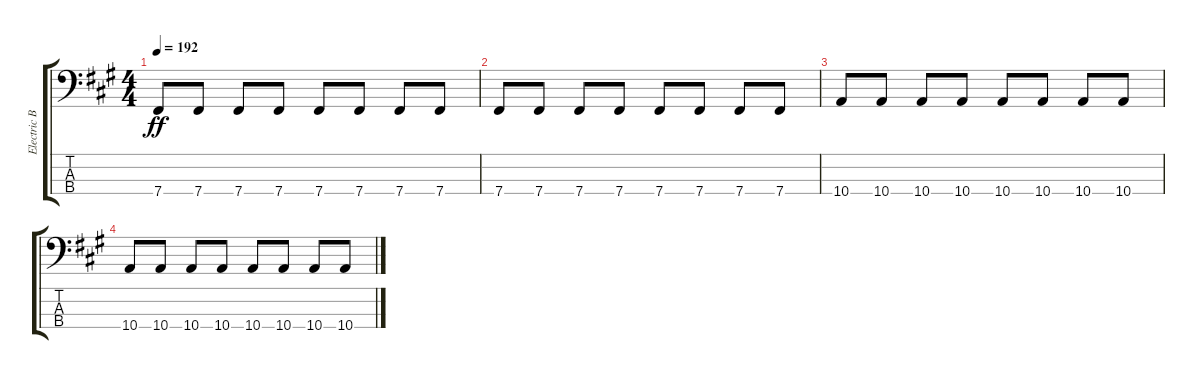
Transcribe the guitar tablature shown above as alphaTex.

\track ("Electric Bass" "Electric B") {instrument electricbassfinger}
\staff {score tabs}
\tuning (E2 B1 Gb1 B0) {hide}
\ts (4 4)
\tempo 192
\clef f4
\ks a
7.4.8{dy ff} 7.4.8 7.4.8 7.4.8 7.4.8 7.4.8 7.4.8 7.4.8 |
7.4.8 7.4.8 7.4.8 7.4.8 7.4.8 7.4.8 7.4.8 7.4.8 |
10.4.8 10.4.8 10.4.8 10.4.8 10.4.8 10.4.8 10.4.8 10.4.8 |
10.4.8 10.4.8 10.4.8 10.4.8 10.4.8 10.4.8 10.4.8 10.4.8
